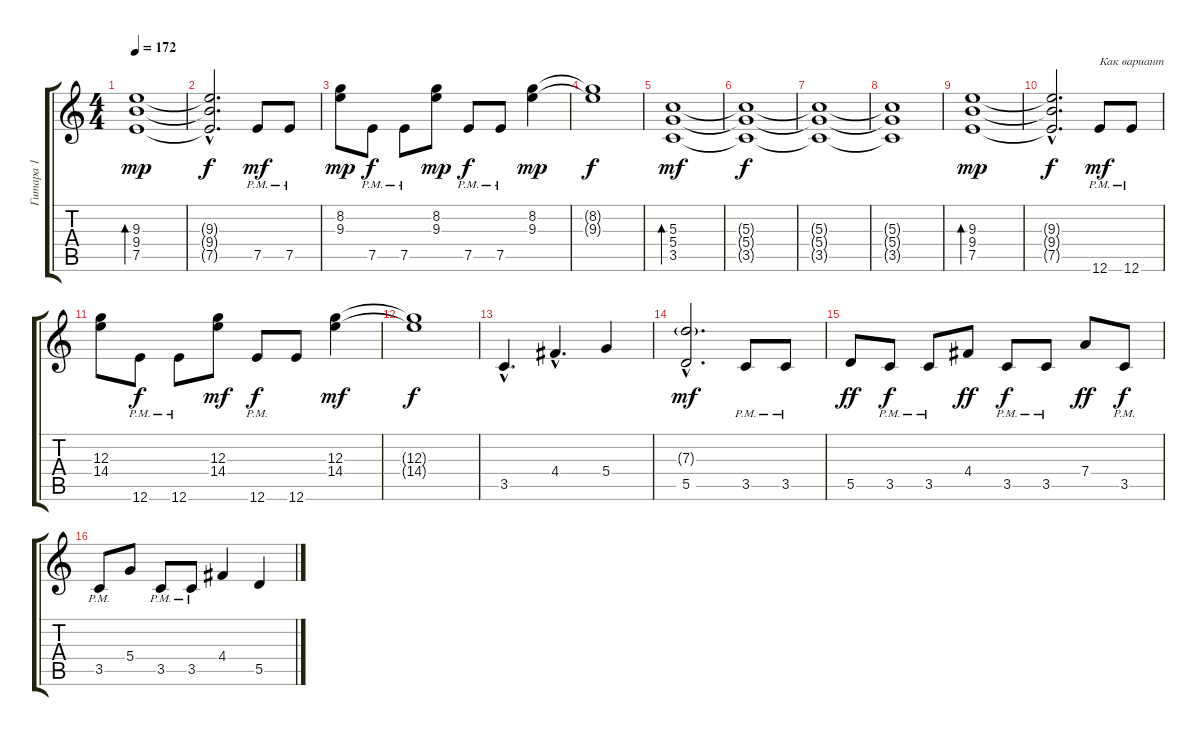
\track ("Гитара 1" "Гитара 1") {instrument distortionguitar}
\staff {score tabs}
\tuning (E4 B3 G3 D3 A2 E2) {hide}
\ts (4 4)
\tempo 172
\clef g2
\ks c
(9.3 9.4 7.5).1{bd 240 dy mp volume 11} |
(9.3{hac t} 9.4{hac t} 7.5{hac t}).2{d dy f} 7.5{pm}.8{dy mf} 7.5{pm}.8 |
(8.2 9.3).8{dy mp} 7.5{pm}.8{dy f} 7.5{pm}.8 (8.2 9.3).8{dy mp} 7.5{pm}.8{dy f} 7.5{pm}.8 (8.2 9.3).4{dy mp} |
(8.2{t} 9.3{t}).1{dy f} |
(5.3 5.4 3.5).1{bd 240 dy mf volume 7 balance 8} |
(5.3{t} 5.4{t} 3.5{t}).1{dy f} |
(5.3{t} 5.4{t} 3.5{t}).1 |
(5.3{t} 5.4{t} 3.5{t}).1 |
(9.3 9.4 7.5).1{bd 240 dy mp volume 11} |
(9.3{hac t} 9.4{hac t} 7.5{hac t}).2{d dy f} 12.6{pm}.8{txt "Как вариант" dy mf} 12.6{pm}.8 |
(12.3 14.4).8 12.6{pm}.8{dy f} 12.6{pm}.8 (12.3 14.4).8{dy mf} 12.6{pm}.8{dy f} 12.6.8 (12.3 14.4).4{dy mf} |
(12.3{t} 14.4{t}).1{dy f} |
3.5{hac}.4{d} 4.4{hac}.4{d} 5.4.4 |
(7.3{g hac} 5.5{hac}).2{d dy mf} 3.5{pm}.8 3.5{pm}.8 |
5.5.8{dy ff} 3.5{pm}.8{dy f} 3.5{pm}.8 4.4.8{dy ff} 3.5{pm}.8{dy f} 3.5{pm}.8 7.4.8{dy ff} 3.5{pm}.8{dy f} |
3.5{pm}.8 5.4.8 3.5{pm}.8 3.5{pm}.8 4.4.4 5.5.4
